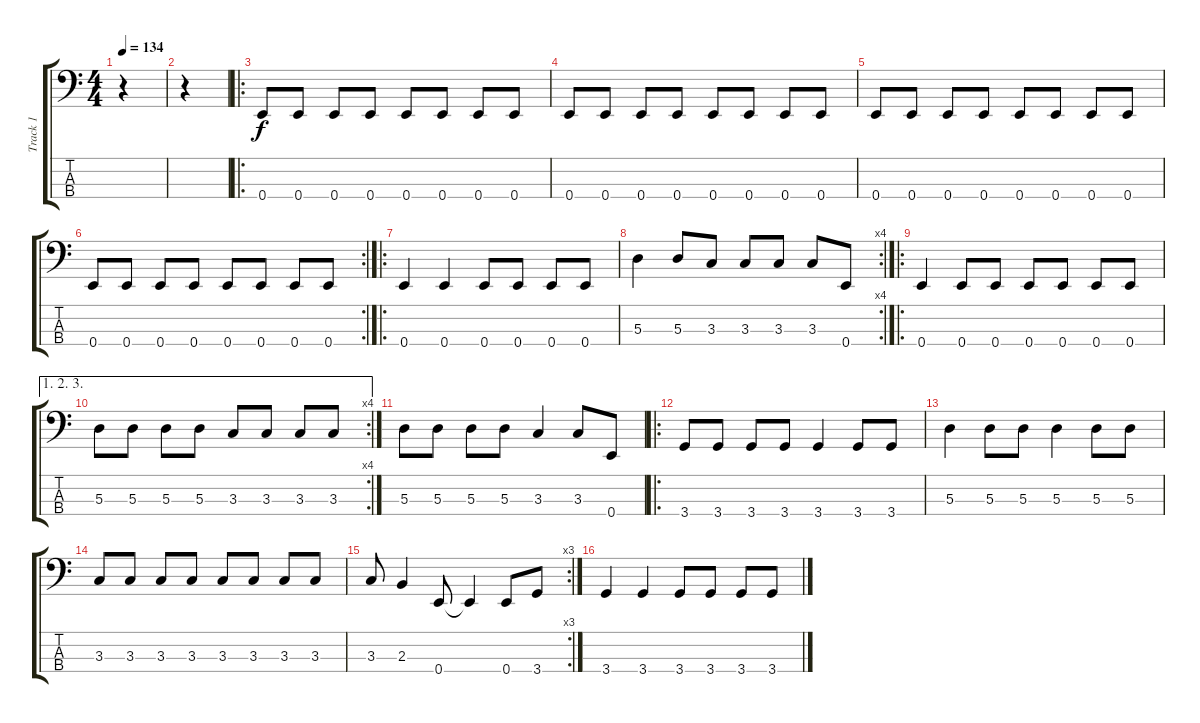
\track ("Track 1" "Track 1") {instrument electricbasspick}
\staff {score tabs}
\tuning (G2 D2 A1 E1) {hide}
\ts (4 4)
\tempo 134
\clef f4
\ks c
r.4{dy f instrument electricbasspick} |
r.4 |
\ro
0.4.8 0.4.8 0.4.8 0.4.8 0.4.8 0.4.8 0.4.8 0.4.8 |
0.4.8 0.4.8 0.4.8 0.4.8 0.4.8 0.4.8 0.4.8 0.4.8 |
0.4.8 0.4.8 0.4.8 0.4.8 0.4.8 0.4.8 0.4.8 0.4.8 |
\rc 2
0.4.8 0.4.8 0.4.8 0.4.8 0.4.8 0.4.8 0.4.8 0.4.8 |
\ro
0.4.4 0.4.4 0.4.8 0.4.8 0.4.8 0.4.8 |
\rc 4
5.3.4 5.3.8 3.3.8 3.3.8 3.3.8 3.3.8 0.4.8 |
\ro
0.4.4 0.4.8 0.4.8 0.4.8 0.4.8 0.4.8 0.4.8 |
\ae (1 2 3)
\rc 4
5.3.8 5.3.8 5.3.8 5.3.8 3.3.8 3.3.8 3.3.8 3.3.8 |
5.3.8 5.3.8 5.3.8 5.3.8 3.3.4 3.3.8 0.4.8 |
\ro
3.4.8 3.4.8 3.4.8 3.4.8 3.4.4 3.4.8 3.4.8 |
5.3.4 5.3.8 5.3.8 5.3.4 5.3.8 5.3.8 |
3.3.8 3.3.8 3.3.8 3.3.8 3.3.8 3.3.8 3.3.8 3.3.8 |
\rc 3
3.3.8 2.3.4 0.4.8 0.4{t}.4 0.4.8 3.4.8 |
3.4.4 3.4.4 3.4.8 3.4.8 3.4.8 3.4.8
